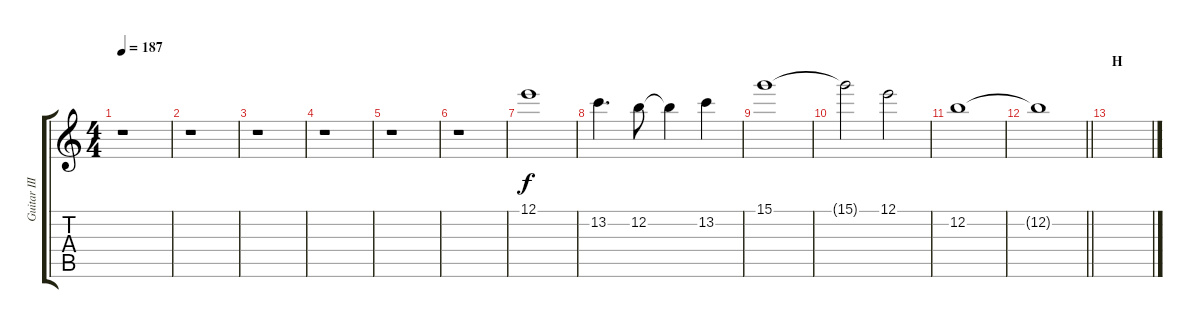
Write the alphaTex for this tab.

\track ("Guitar III" "Guitar III") {instrument overdrivenguitar}
\staff {score tabs}
\tuning (E4 B3 G3 D3 A2 E2) {hide}
\ts (4 4)
\tempo 187
\clef g2
\ks c
r.1{dy f} |
r.1 |
r.1 |
r.1 |
r.1 |
r.1 |
12.1.1 |
13.2.4{d} 12.2.8 12.2{t}.4 13.2.4 |
15.1.1 |
15.1{t}.2 12.1.2 |
12.2.1 |
\barLineRight lightlight
12.2{t}.1 |
\section ("" "H")
